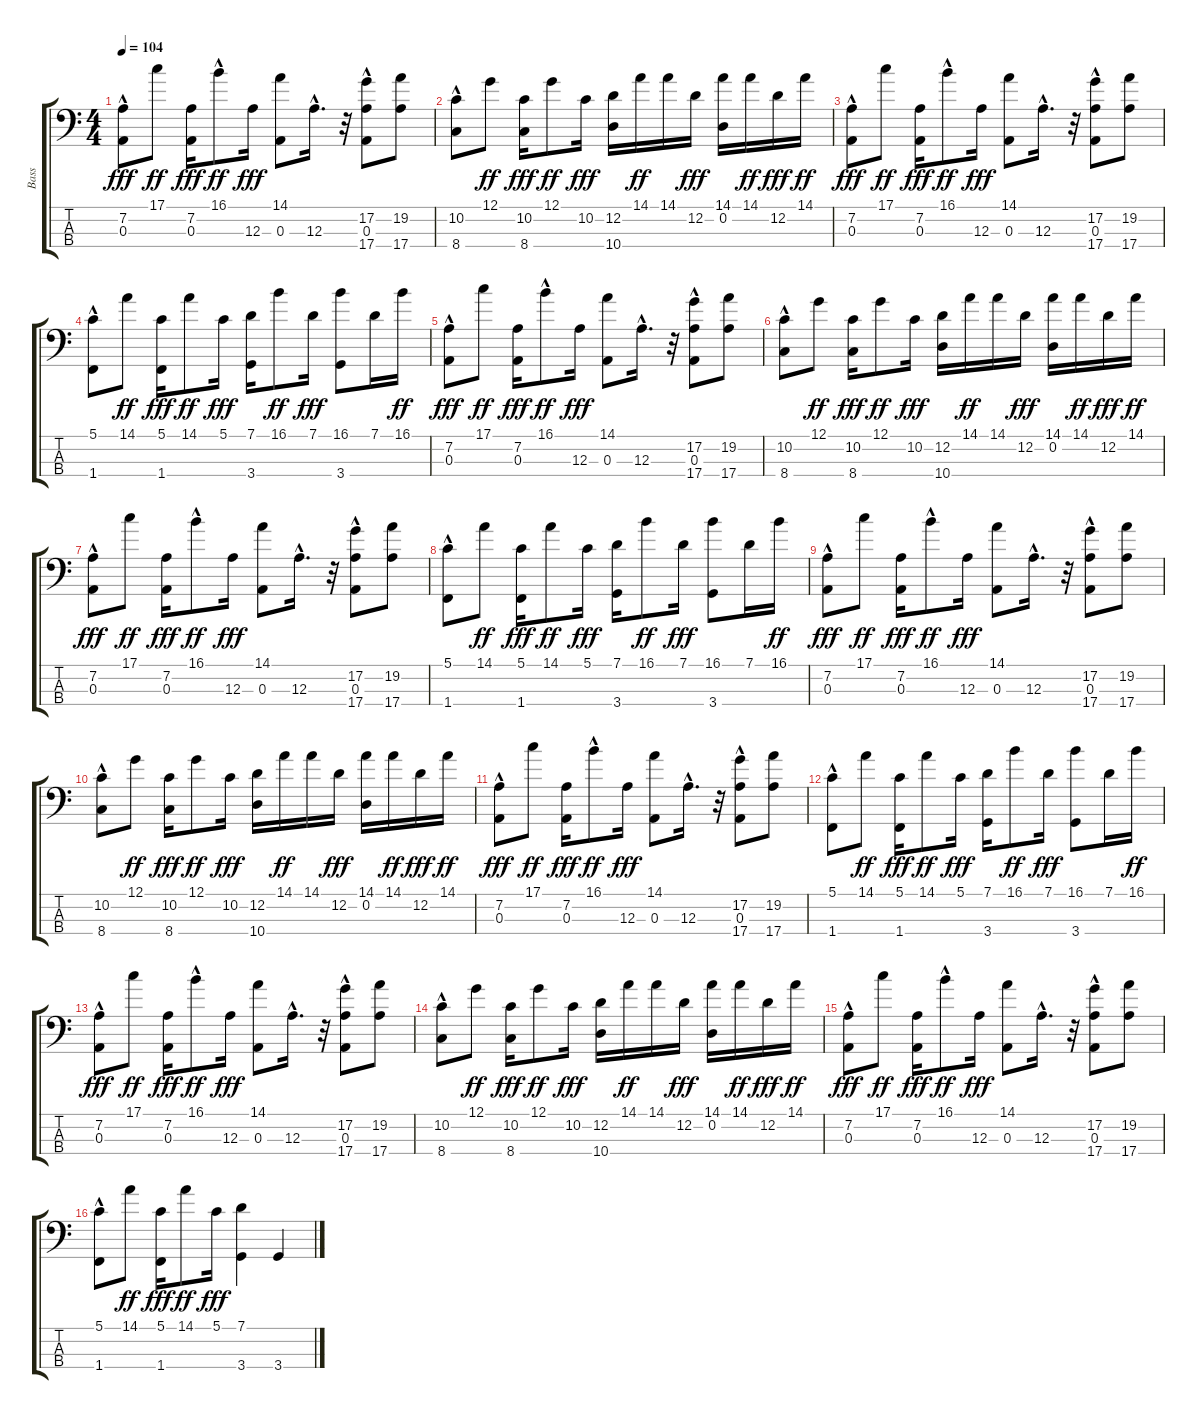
\track ("Bass" "Bass") {instrument acousticbass}
\staff {score tabs}
\tuning (G2 D2 A1 E1) {hide}
\ts (4 4)
\tempo 104
\clef f4
\ks c
(7.2{hac} 0.3).8{dy fff volume 12 balance 8} 17.1.8{dy ff} (7.2 0.3).16{dy fff} 16.1{hac}.8{dy ff} 12.3.16{dy fff} (14.1 0.3).8 12.3{hac}.16{d} r.32 (17.2 0.3 17.4{hac}).8 (19.2 17.4).8 |
(10.2{hac} 8.4).8 12.1.8{dy ff} (10.2 8.4).16{dy fff} 12.1.8{dy ff} 10.2.16{dy fff} (12.2 10.4).16 14.1.16{dy ff} 14.1.16 12.2.16{dy fff} (14.1 0.2).16 14.1.16{dy ff} 12.2.16{dy fff} 14.1.16{dy ff} |
(7.2{hac} 0.3).8{dy fff} 17.1.8{dy ff} (7.2 0.3).16{dy fff} 16.1{hac}.8{dy ff} 12.3.16{dy fff} (14.1 0.3).8 12.3{hac}.16{d} r.32 (17.2 0.3 17.4{hac}).8 (19.2 17.4).8 |
(5.1{hac} 1.4).8 14.1.8{dy ff} (5.1 1.4).16{dy fff} 14.1.8{dy ff} 5.1.16{dy fff} (7.1 3.4).16 16.1.8{dy ff} 7.1.16{dy fff} (16.1 3.4).8 7.1.16 16.1.16{dy ff} |
(7.2{hac} 0.3).8{dy fff volume 12 balance 8} 17.1.8{dy ff} (7.2 0.3).16{dy fff} 16.1{hac}.8{dy ff} 12.3.16{dy fff} (14.1 0.3).8 12.3{hac}.16{d} r.32 (17.2 0.3 17.4{hac}).8 (19.2 17.4).8 |
(10.2{hac} 8.4).8 12.1.8{dy ff} (10.2 8.4).16{dy fff} 12.1.8{dy ff} 10.2.16{dy fff} (12.2 10.4).16 14.1.16{dy ff} 14.1.16 12.2.16{dy fff} (14.1 0.2).16 14.1.16{dy ff} 12.2.16{dy fff} 14.1.16{dy ff} |
(7.2{hac} 0.3).8{dy fff} 17.1.8{dy ff} (7.2 0.3).16{dy fff} 16.1{hac}.8{dy ff} 12.3.16{dy fff} (14.1 0.3).8 12.3{hac}.16{d} r.32 (17.2 0.3 17.4{hac}).8 (19.2 17.4).8 |
(5.1{hac} 1.4).8 14.1.8{dy ff} (5.1 1.4).16{dy fff} 14.1.8{dy ff} 5.1.16{dy fff} (7.1 3.4).16 16.1.8{dy ff} 7.1.16{dy fff} (16.1 3.4).8 7.1.16 16.1.16{dy ff} |
(7.2{hac} 0.3).8{dy fff volume 12 balance 8} 17.1.8{dy ff} (7.2 0.3).16{dy fff} 16.1{hac}.8{dy ff} 12.3.16{dy fff} (14.1 0.3).8 12.3{hac}.16{d} r.32 (17.2 0.3 17.4{hac}).8 (19.2 17.4).8 |
(10.2{hac} 8.4).8 12.1.8{dy ff} (10.2 8.4).16{dy fff} 12.1.8{dy ff} 10.2.16{dy fff} (12.2 10.4).16 14.1.16{dy ff} 14.1.16 12.2.16{dy fff} (14.1 0.2).16 14.1.16{dy ff} 12.2.16{dy fff} 14.1.16{dy ff} |
(7.2{hac} 0.3).8{dy fff} 17.1.8{dy ff} (7.2 0.3).16{dy fff} 16.1{hac}.8{dy ff} 12.3.16{dy fff} (14.1 0.3).8 12.3{hac}.16{d} r.32 (17.2 0.3 17.4{hac}).8 (19.2 17.4).8 |
(5.1{hac} 1.4).8 14.1.8{dy ff} (5.1 1.4).16{dy fff} 14.1.8{dy ff} 5.1.16{dy fff} (7.1 3.4).16 16.1.8{dy ff} 7.1.16{dy fff} (16.1 3.4).8 7.1.16 16.1.16{dy ff} |
(7.2{hac} 0.3).8{dy fff volume 12 balance 8} 17.1.8{dy ff} (7.2 0.3).16{dy fff} 16.1{hac}.8{dy ff} 12.3.16{dy fff} (14.1 0.3).8 12.3{hac}.16{d} r.32 (17.2 0.3 17.4{hac}).8 (19.2 17.4).8 |
(10.2{hac} 8.4).8 12.1.8{dy ff} (10.2 8.4).16{dy fff} 12.1.8{dy ff} 10.2.16{dy fff} (12.2 10.4).16 14.1.16{dy ff} 14.1.16 12.2.16{dy fff} (14.1 0.2).16 14.1.16{dy ff} 12.2.16{dy fff} 14.1.16{dy ff} |
(7.2{hac} 0.3).8{dy fff} 17.1.8{dy ff} (7.2 0.3).16{dy fff} 16.1{hac}.8{dy ff} 12.3.16{dy fff} (14.1 0.3).8 12.3{hac}.16{d} r.32 (17.2 0.3 17.4{hac}).8 (19.2 17.4).8 |
(5.1{hac} 1.4).8 14.1.8{dy ff} (5.1 1.4).16{dy fff} 14.1.8{dy ff} 5.1.16{dy fff} (7.1 3.4).4 3.4.4
